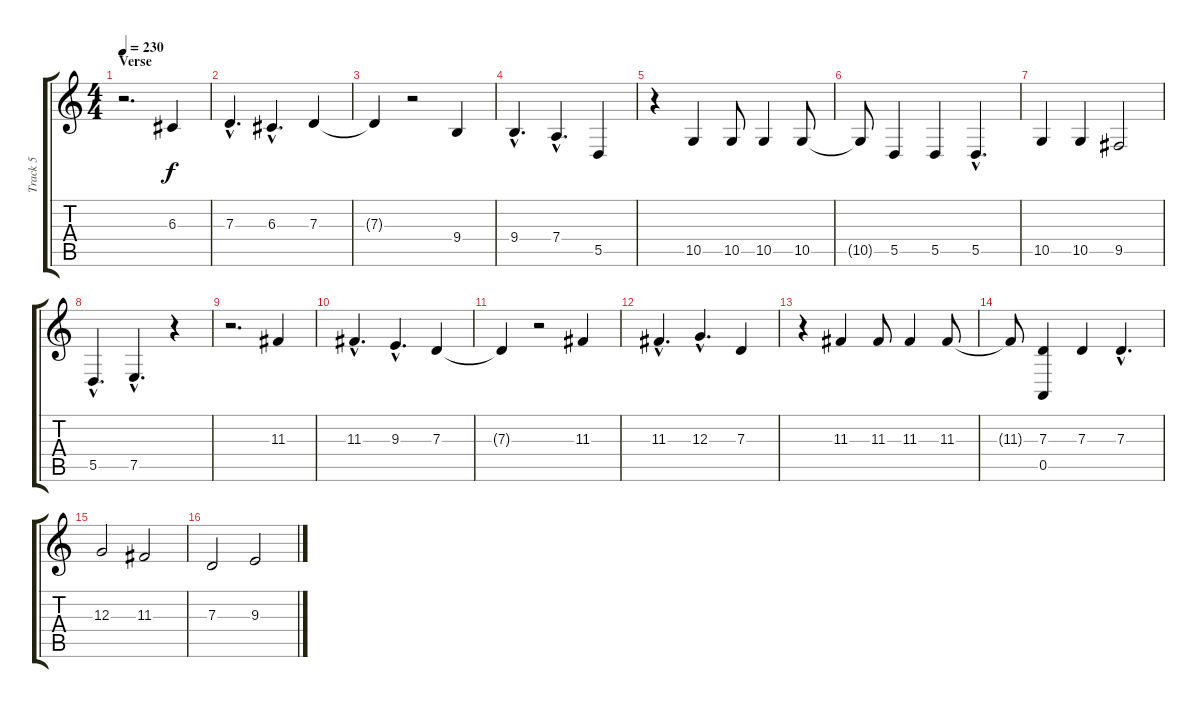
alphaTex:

\track ("Track 5" "Track 5") {instrument lead6voice}
\staff {score tabs}
\tuning (E4 B3 G3 D3 A2 E2) {hide}
\ts (4 4)
\section ("" "Verse")
\tempo 230
\clef g2
\ks c
r.2{d dy f} 6.3.4 |
7.3{hac}.4{d} 6.3{hac}.4{d} 7.3.4 |
7.3{t}.4 r.2 9.4.4 |
9.4{hac}.4{d} 7.4{hac}.4{d} 5.5.4 |
r.4 10.5.4 10.5.8 10.5.4 10.5.8 |
10.5{t}.8 5.5.4 5.5.4 5.5{hac}.4{d} |
10.5.4 10.5.4 9.5.2 |
5.5{hac}.4{d} 7.5{hac}.4{d} r.4 |
r.2{d} 11.3.4 |
11.3{hac}.4{d} 9.3{hac}.4{d} 7.3.4 |
7.3{t}.4 r.2 11.3.4 |
11.3{hac}.4{d} 12.3{hac}.4{d} 7.3.4 |
r.4 11.3.4 11.3.8 11.3.4 11.3.8 |
11.3{t}.8 (7.3 0.5).4 7.3.4 7.3{hac}.4{d} |
12.3.2 11.3.2 |
7.3.2 9.3.2
